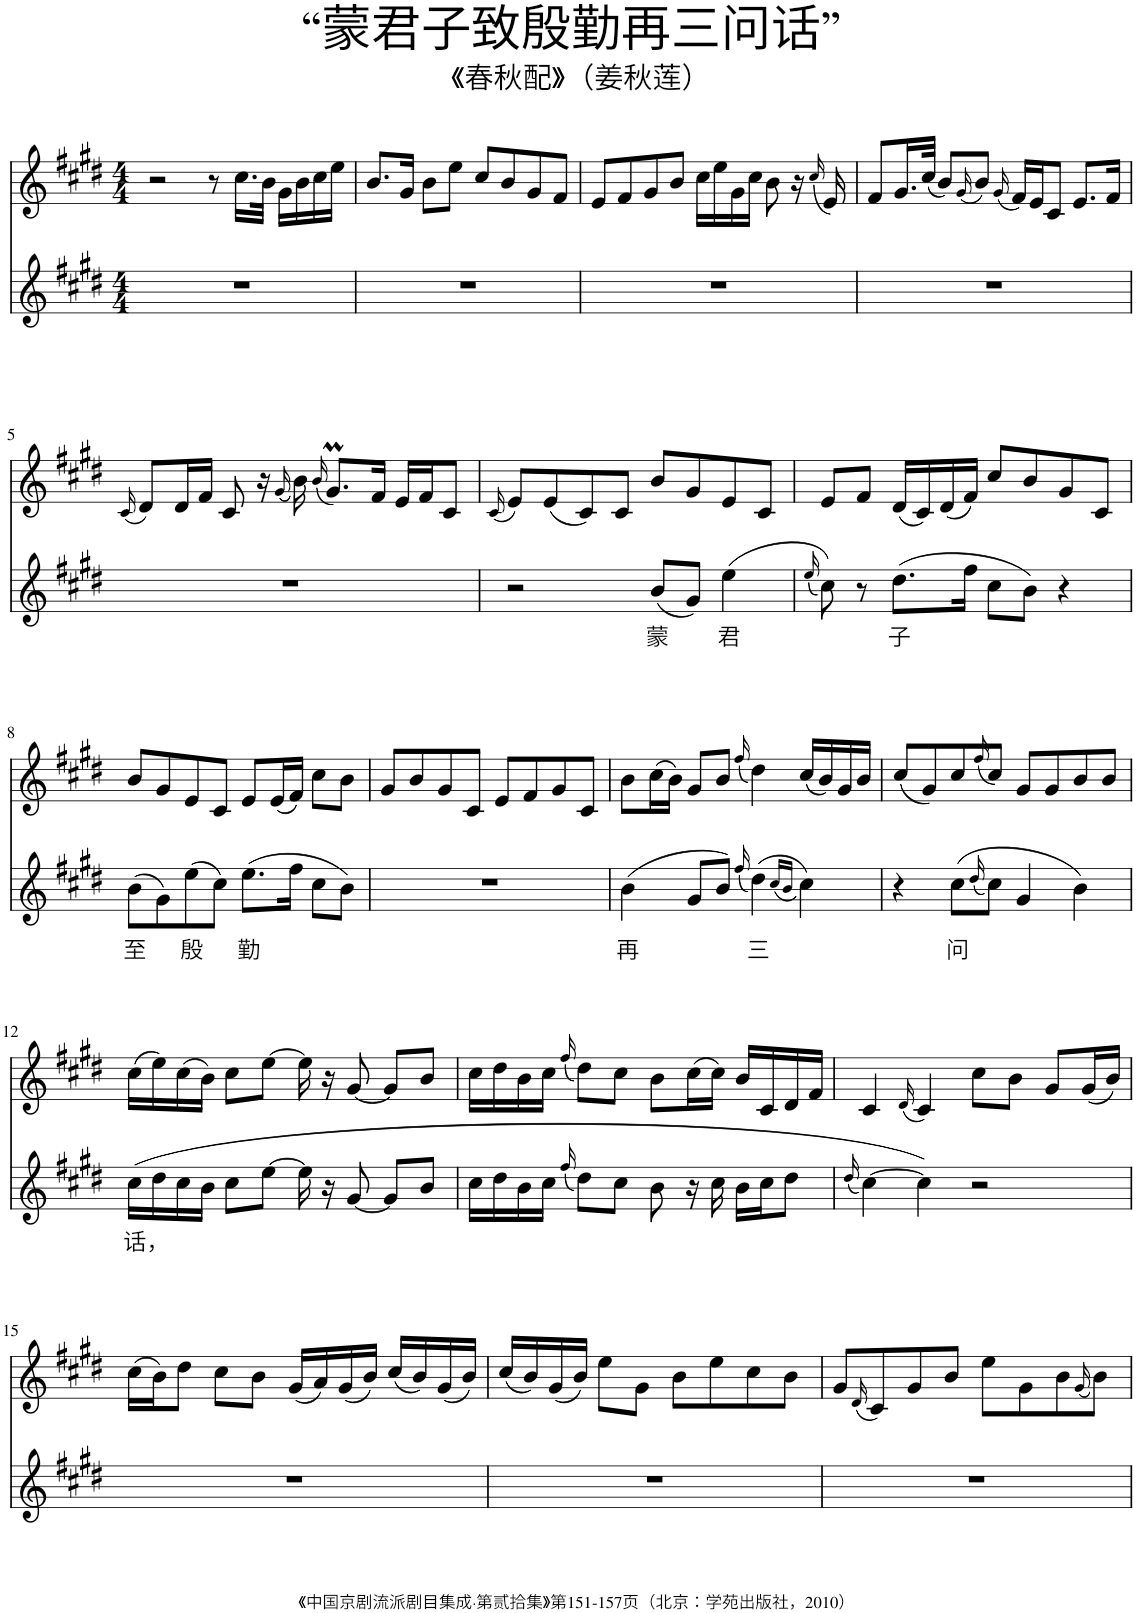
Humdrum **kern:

**kern	**text	**kern
*part2	*part2	*part1
*staff2	*staff2	*staff1
*I"Piano	*	*I"Piano
*I'Pno	*	*I'Pno
*clefG2	*	*clefG2
*k[f#c#g#d#]	*	*k[f#c#g#d#]
*M4/4	*	*M4/4
=1	=1	=1
1r	.	2r
.	.	8r
.	.	16.cc#\LL
.	.	32b\JJk
.	.	16g#\LL
.	.	16b\
.	.	16cc#\
.	.	16ee\JJ
=2	=2	=2
1r	.	8.b/L
.	.	16g#/Jk
.	.	8b\L
.	.	8ee\J
.	.	8cc#/L
.	.	8b/
.	.	8g#/
.	.	8f#/J
=3	=3	=3
1r	.	8e/L
.	.	8f#/
.	.	8g#/
.	.	8b/J
.	.	16cc#\LL
.	.	16ee\
.	.	16g#\
.	.	16cc#\JJ
.	.	8b\
.	.	16r
.	.	(16qcc#/
.	.	16e/)
=4	=4	=4
1r	.	8f#/L
.	.	16.g#/L
.	.	(32cc#/JJk
.	.	8b/L)
.	.	(16qg#/
.	.	8b/J)
.	.	(16qg#/
.	.	16f#/LL)
.	.	16e/J
.	.	8c#/J
.	.	8.e/L
.	.	16f#/Jk
!!LO:LB:g=z
=5	=5	=5
.	.	(16qc#/
1r	.	8d#/L)
.	.	16d#/L
.	.	16f#/JJ
.	.	8c#/
.	.	16r
.	.	(16qg#/
.	.	16b\)
.	.	(16qb/
.	.	8.g#m/L)
.	.	16f#/Jk
.	.	16e/LL
.	.	16f#/J
.	.	8c#/J
=6	=6	=6
.	.	(16qc#/
2r	.	8e/L)
.	.	(8e/
.	.	8c#/)
.	.	8c#/J
!	!LO:LY:b	!
(8b/L	蒙	8b/L
8g#/J)	.	8g#/
!	!LO:LY:b	!
(4ee\	君	8e/
.	.	8c#/J
=7	=7	=7
(16qee/	.	.
8cc#\))	.	8e/L
8r	.	8f#/J
!	!LO:LY:b	!
(8.dd#\L	子	(16d#/LL
.	.	16c#/)
.	.	(16d#/
16ff#\Jk	.	16f#/JJ)
8cc#\L	.	8cc#/L
8b\J)	.	8b/
4r	.	8g#/
.	.	8c#/J
!!LO:LB:g=z
=8	=8	=8
!	!LO:LY:b	!
(8b\L	至	8b/L
8g#\)	.	8g#/
!	!LO:LY:b	!
(8ee\	殷	8e/
8cc#\J)	.	8c#/J
!	!LO:LY:b	!
(8.ee\L	勤	8e/L
.	.	(16e/L
16ff#\Jk	.	16f#/JJ)
8cc#\L	.	8cc#\L
8b\J)	.	8b\J
=9	=9	=9
1r	.	8g#/L
.	.	8b/
.	.	8g#/
.	.	8c#/J
.	.	8e/L
.	.	8f#/
.	.	8g#/
.	.	8c#/J
=10	=10	=10
!	!LO:LY:b	!
(4b\	再	8b\L
.	.	(16cc#\L
.	.	16b\JJ)
8g#/L	.	8g#/L
8b/J)	.	8b/J
(16qff#/	.	(16qff#/
!	!LO:LY:b	!
(4dd#\)	三	4dd#\)
(16qcc#/LL	.	.
16qb/JJ	.	.
4cc#\))	.	(16cc#/LL
.	.	16b/)
.	.	16g#/
.	.	16b/JJ
=11	=11	=11
4r	.	(8cc#/L
.	.	8g#/)
!	!LO:LY:b	!
(8cc#\L	问	8cc#/
(16qdd#/	.	(16qff#/
8cc#\J)	.	8cc#/J)
4g#/	.	8g#/L
.	.	8g#/
4b\)	.	8b/
.	.	8b/J
!!LO:LB:g=z
=12	=12	=12
!	!LO:LY:b	!
(16cc#\LL	话，	(16cc#\LL
16dd#\	.	16ee\)
16cc#\	.	(16cc#\
16b\JJ	.	16b\JJ)
8cc#\L	.	8cc#\L
[8ee\J	.	[8ee\J
16ee\]	.	16ee\]
16r	.	16r
[8g#/	.	[8g#/
8g#/L]	.	8g#/L]
8b/J	.	8b/J
=13	=13	=13
16cc#\LL	.	16cc#\LL
16dd#\	.	16dd#\
16b\	.	16b\
16cc#\JJ	.	16cc#\JJ
(16qff#/	.	(16qff#/
8dd#\L)	.	8dd#\L)
8cc#\J	.	8cc#\J
8b\	.	8b\L
16r	.	(16cc#\L
16cc#\	.	16cc#\JJ)
16b\LL	.	16b/LL
16cc#\J	.	16c#/
8dd#\J	.	16d#/
.	.	16f#/JJ
=14	=14	=14
(16qdd#/	.	.
[4cc#\)	.	4c#/
.	.	(16qd#/
4cc#\])	.	4c#/)
2r	.	8cc#\L
.	.	8b\J
.	.	8g#/L
.	.	(16g#/L
.	.	16b/JJ)
!!LO:LB:g=z
=15	=15	=15
1r	.	(16cc#\LL
.	.	16b\J)
.	.	8dd#\J
.	.	8cc#\L
.	.	8b\J
.	.	(16g#/LL
.	.	16a/)
.	.	(16g#/
.	.	16b/JJ)
.	.	(16cc#/LL
.	.	16b/)
.	.	(16g#/
.	.	16b/JJ)
=16	=16	=16
1r	.	(16cc#/LL
.	.	16b/)
.	.	(16g#/
.	.	16b/JJ)
.	.	8ee\L
.	.	8g#\J
.	.	8b\L
.	.	8ee\
.	.	8cc#\
.	.	8b\J
=17	=17	=17
1r	.	8g#/L
.	.	(16qd#/
.	.	8c#/)
.	.	8g#/
.	.	8b/J
.	.	8ee\L
.	.	8g#\
.	.	8b\
.	.	(16qg#/
.	.	8b\J)
=	=	=
*-	*-	*-
